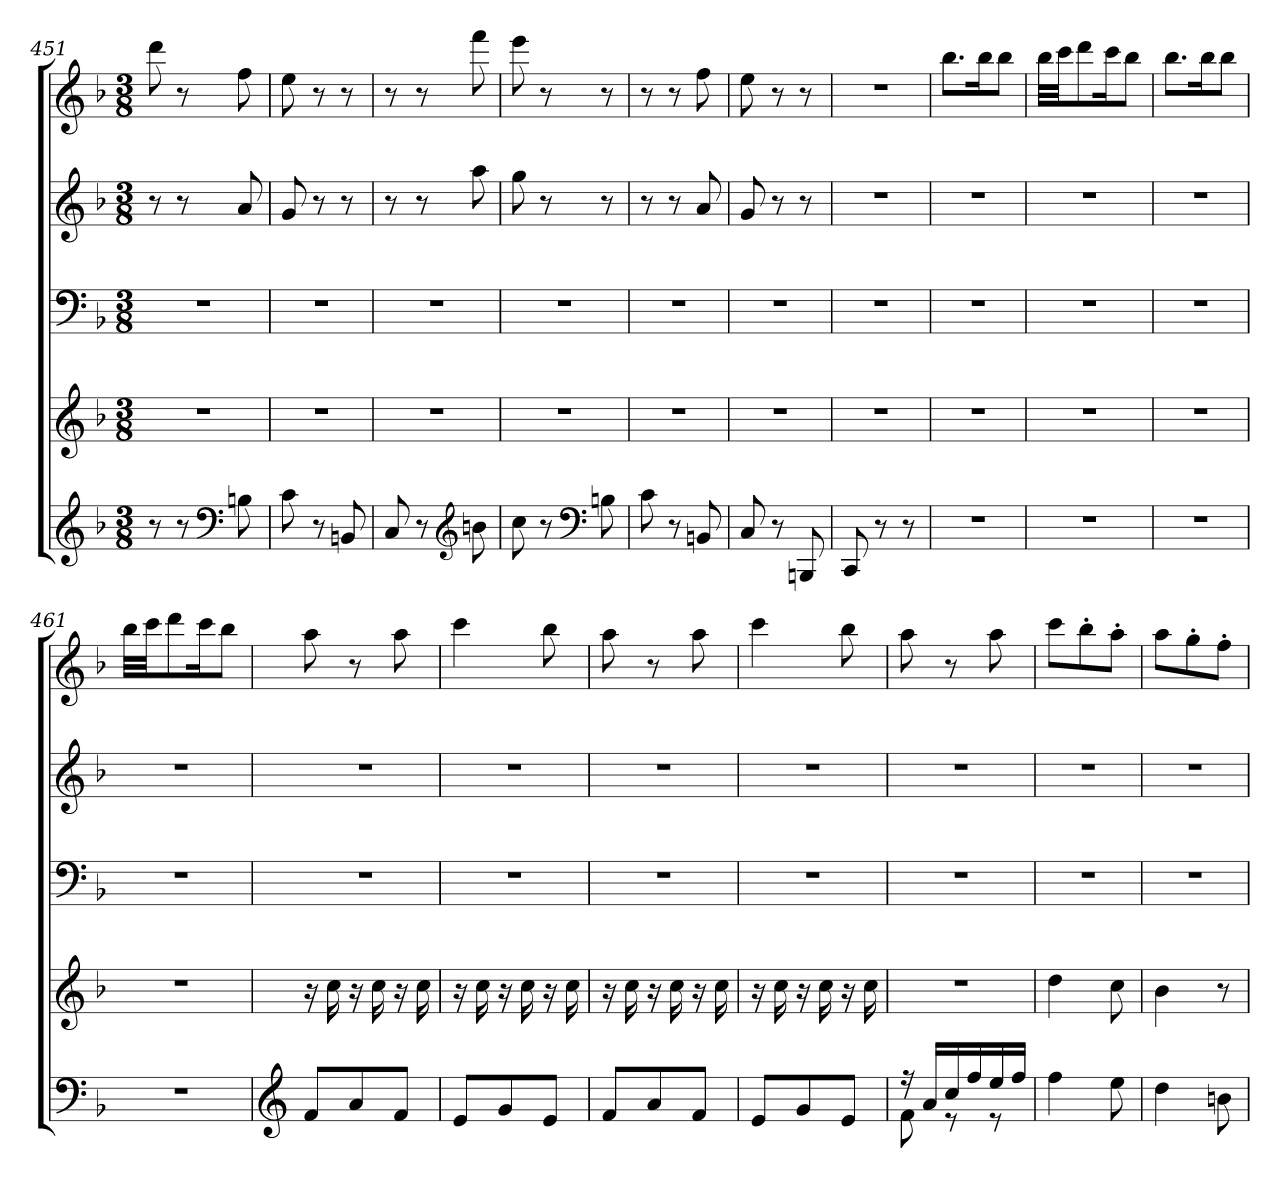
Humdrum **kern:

**kern	**kern	**kern	**kern	**kern
*part5	*part4	*part3	*part2	*part1
*staff5	*staff4	*staff3	*staff2	*staff1
!!LO:PB:g=z
*clefG2	*clefG2	*clefF4	*clefG2	*clefG2
*k[b-]	*k[b-]	*k[b-]	*k[b-]	*k[b-]
*M3/8	*M3/8	*M3/8	*M3/8	*M3/8
*MM149	*MM149	*MM149	*MM149	*MM149
=451	=451	=451	=451	=451
8r	4.r	4.r	8r	8ddd\
8r	.	.	8r	8r
*clefF4	*	*	*	*
8Bn\	.	.	8a/	8ff\
=452	=452	=452	=452	=452
*	*	*	*	*MM152
8c\	4.r	4.r	8g/	8ee\
8r	.	.	8r	8r
8BBn/	.	.	8r	8r
=453	=453	=453	=453	=453
*	*	*	*	*MM152
8C/	4.r	4.r	8r	8r
8r	.	.	8r	8r
*clefG2	*	*	*	*
8bn\	.	.	8aa\	8fff\
=454	=454	=454	=454	=454
*	*	*	*	*MM152
8cc\	4.r	4.r	8gg\	8eee\
8r	.	.	8r	8r
*clefF4	*	*	*	*
8Bn\	.	.	8r	8r
=455	=455	=455	=455	=455
*	*	*	*	*MM152
8c\	4.r	4.r	8r	8r
8r	.	.	8r	8r
8BBn/	.	.	8a/	8ff\
=456	=456	=456	=456	=456
*	*	*	*	*MM152
8C/	4.r	4.r	8g/	8ee\
8r	.	.	8r	8r
8BBBn/	.	.	8r	8r
=457	=457	=457	=457	=457
8CC/	4.r	4.r	4.r	4.r
8r	.	.	.	.
8r	.	.	.	.
!!LO:LB:g=z
=458	=458	=458	=458	=458
*	*	*	*	*MM150
4.r	4.r	4.r	4.r	8.bb-\L
.	.	.	.	16bb-\K
.	.	.	.	8bb-\J
=459	=459	=459	=459	=459
4.r	4.r	4.r	4.r	32bb-\LLL
.	.	.	.	32ccc\JJ
*	*	*	*	*MM123
.	.	.	.	8ddd\
*	*	*	*	*MM150
.	.	.	.	16ccc\K
.	.	.	.	8bb-\J
=460	=460	=460	=460	=460
*	*	*	*	*MM150
4.r	4.r	4.r	4.r	8.bb-\L
.	.	.	.	16bb-\K
.	.	.	.	8bb-\J
=461	=461	=461	=461	=461
4.r	4.r	4.r	4.r	32bb-\LLL
.	.	.	.	32ccc\JJ
*	*	*	*	*MM123
.	.	.	.	8ddd\
*	*	*	*	*MM150
.	.	.	.	16ccc\K
.	.	.	.	8bb-\J
=462	=462	=462	=462	=462
*clefG2	*	*	*	*
*	*	*	*	*MM150
8f/L	16r	4.r	4.r	8aa\
.	16cc\	.	.	.
8a/	16r	.	.	8r
.	16cc\	.	.	.
8f/J	16r	.	.	8aa\
.	16cc\	.	.	.
=463	=463	=463	=463	=463
8e/L	16r	4.r	4.r	4ccc\
.	16cc\	.	.	.
8g/	16r	.	.	.
.	16cc\	.	.	.
8e/J	16r	.	.	8bb-\
.	16cc\	.	.	.
!!LO:PB:g=z
=464	=464	=464	=464	=464
8f/L	16r	4.r	4.r	8aa\
.	16cc\	.	.	.
8a/	16r	.	.	8r
.	16cc\	.	.	.
8f/J	16r	.	.	8aa\
.	16cc\	.	.	.
=465	=465	=465	=465	=465
8e/L	16r	4.r	4.r	4ccc\
.	16cc\	.	.	.
8g/	16r	.	.	.
.	16cc\	.	.	.
8e/J	16r	.	.	8bb-\
.	16cc\	.	.	.
=466	=466	=466	=466	=466
*^	*	*	*	*
16r	8f\	4.r	4.r	4.r	8aa\
16a/LL	.	.	.	.	.
16cc/	8r	.	.	.	8r
16ff/	.	.	.	.	.
16ee/	8r	.	.	.	8aa\
16ff/JJ	.	.	.	.	.
*v	*v	*	*	*	*
=467	=467	=467	=467	=467
4ff\	4dd\	4.r	4.r	8ccc\L
.	.	.	.	8bb-'\
8ee\	8cc\	.	.	8aa'\J
=468	=468	=468	=468	=468
4dd\	4b-\	4.r	4.r	8aa\L
.	.	.	.	8gg'\
8bn\	8r	.	.	8ff'\J
=	=	=	=	=
*-	*-	*-	*-	*-
